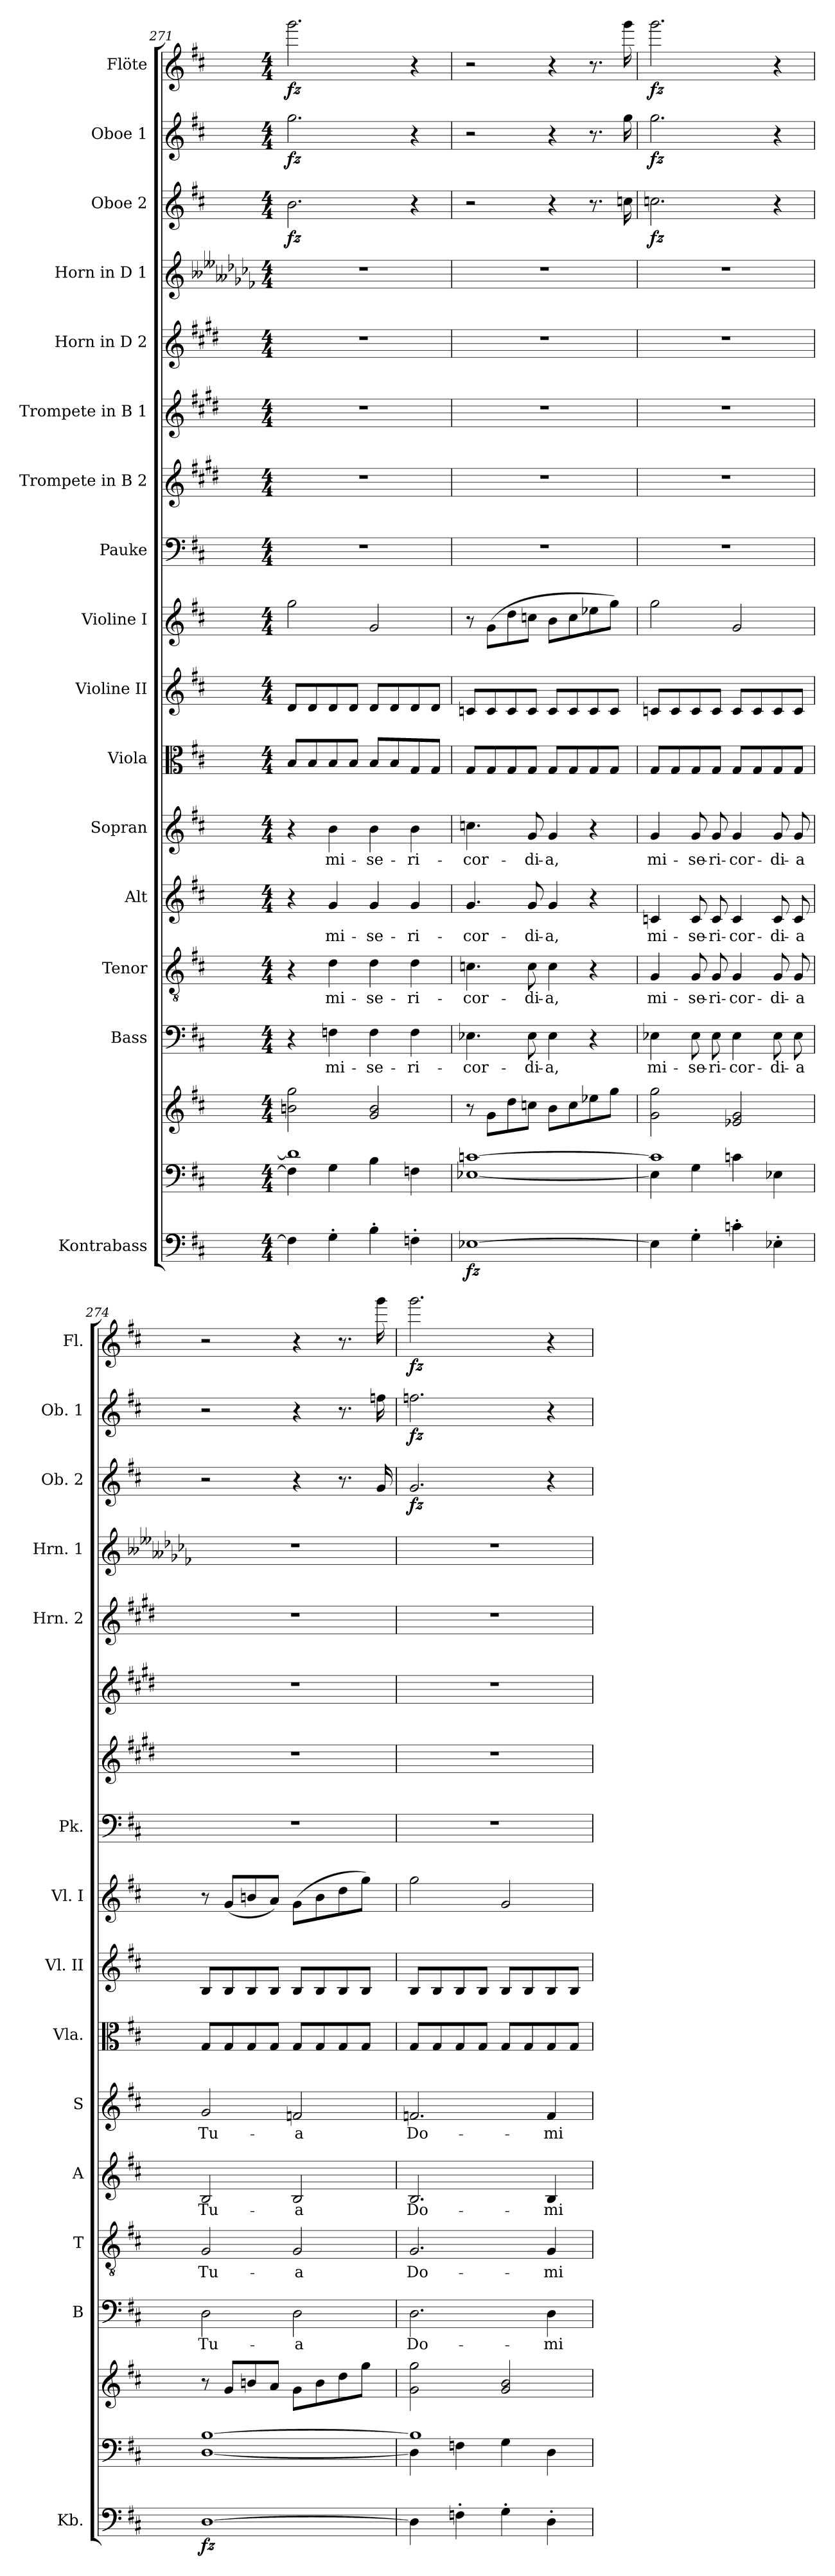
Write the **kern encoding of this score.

**kern	**dynam	**kern	**kern	**kern	**text	**kern	**text	**kern	**text	**kern	**text	**kern	**kern	**kern	**kern	**kern	**kern	**kern	**kern	**kern	**dynam	**kern	**dynam	**kern	**dynam
*part17	*part17	*part16	*part16	*part15	*part15	*part14	*part14	*part13	*part13	*part12	*part12	*part11	*part10	*part9	*part8	*part7	*part6	*part5	*part4	*part3	*part3	*part2	*part2	*part1	*part1
*staff18	*staff18	*staff17	*staff16	*staff15	*staff15	*staff14	*staff14	*staff13	*staff13	*staff12	*staff12	*staff11	*staff10	*staff9	*staff8	*staff7	*staff6	*staff5	*staff4	*staff3	*staff3	*staff2	*staff2	*staff1	*staff1
*I"Kontrabass	*	*	*	*I"Bass	*	*I"Tenor	*	*I"Alt	*	*I"Sopran	*	*I"Viola	*I"Violine II	*I"Violine I	*I"Pauke	*I"Trompete in B 2	*I"Trompete in B 1	*I"Horn in D 2	*I"Horn in D 1	*I"Oboe 2	*	*I"Oboe 1	*	*I"Flöte	*
*I'Kb.	*	*	*	*I'B	*	*I'T	*	*I'A	*	*I'S	*	*I'Vla.	*I'Vl. II	*I'Vl. I	*I'Pk.	*	*	*I'Hrn. 2	*I'Hrn. 1	*I'Ob. 2	*	*I'Ob. 1	*	*I'Fl.	*
*clefF4	*	*clefF4	*clefG2	*clefF4	*	*clefGv2	*	*clefG2	*	*clefG2	*	*clefC3	*clefG2	*clefG2	*clefF4	*clefG2	*clefG2	*clefG2	*clefG2	*clefG2	*	*clefG2	*	*clefG2	*
*ITrd7c12	*	*	*	*	*	*	*	*	*	*	*	*	*	*	*	*ITrd1c2	*ITrd1c2	*ITrd4c7	*ITrd-8c-12	*	*	*	*	*	*
*k[f#c#]	*	*k[f#c#]	*k[f#c#]	*k[f#c#]	*	*k[f#c#]	*	*k[f#c#]	*	*k[f#c#]	*	*k[f#c#]	*k[f#c#]	*k[f#c#]	*k[f#c#]	*k[f#c#]	*k[f#c#]	*k[f#c#g#]	*k[b--e--a--d-g-c-f-]	*k[f#c#]	*	*k[f#c#]	*	*k[f#c#]	*
*D:	*	*D:	*D:	*D:	*	*D:	*	*D:	*	*D:	*	*D:	*D:	*D:	*D:	*D:	*D:	*A:	*E--:	*D:	*	*D:	*	*D:	*
*M4/4	*	*M4/4	*M4/4	*M4/4	*	*M4/4	*	*M4/4	*	*M4/4	*	*M4/4	*M4/4	*M4/4	*M4/4	*M4/4	*M4/4	*M4/4	*M4/4	*M4/4	*	*M4/4	*	*M4/4	*
=271	=271	=271	=271	=271	=271	=271	=271	=271	=271	=271	=271	=271	=271	=271	=271	=271	=271	=271	=271	=271	=271	=271	=271	=271	=271
*	*	*^	*	*	*	*	*	*	*	*	*	*	*	*	*	*	*	*	*	*	*	*	*	*	*
!	!	!	!	!	!	!	!	!	!	!	!	!	!	!	!	!	!	!	!	!	!	!LO:DY:b	!	!LO:DY:b	!	!LO:DY:b
4FF\]	.	1d]	4F\]	2bn\ 2gg\	4r	.	4r	.	4r	.	4r	.	8B/L	8d/L	2gg\	1r	1r	1r	1r	1r	2.b\	fz	2.gg\	fz	2.ggg\	fz
.	.	.	.	.	.	.	.	.	.	.	.	.	8B/	8d/	.	.	.	.	.	.	.	.	.	.	.	.
!	!	!	!	!	!	!LO:LY:b	!	!LO:LY:b	!	!LO:LY:b	!	!LO:LY:b	!	!	!	!	!	!	!	!	!	!	!	!	!	!
4GG'>\	.	.	4G\	.	4Fn\	mi-	4d\	mi-	4g/	mi-	4b\	mi-	8B/	8d/	.	.	.	.	.	.	.	.	.	.	.	.
.	.	.	.	.	.	.	.	.	.	.	.	.	8B/J	8d/J	.	.	.	.	.	.	.	.	.	.	.	.
!	!	!	!	!	!	!LO:LY:b	!	!LO:LY:b	!	!LO:LY:b	!	!LO:LY:b	!	!	!	!	!	!	!	!	!	!	!	!	!	!
4BB'>\	.	.	4B\	2g/ 2b/	4F\	-se-	4d\	-se-	4g/	-se-	4b\	-se-	8B/L	8d/L	2g/	.	.	.	.	.	.	.	.	.	.	.
.	.	.	.	.	.	.	.	.	.	.	.	.	8B/	8d/	.	.	.	.	.	.	.	.	.	.	.	.
!	!	!	!	!	!	!LO:LY:b	!	!LO:LY:b	!	!LO:LY:b	!	!LO:LY:b	!	!	!	!	!	!	!	!	!	!	!	!	!	!
4FFn'>\	.	.	4Fn\	.	4F\	-ri-	4d\	-ri-	4g/	-ri-	4b\	-ri-	8G/	8d/	.	.	.	.	.	.	4r	.	4r	.	4r	.
.	.	.	.	.	.	.	.	.	.	.	.	.	8G/J	8d/J	.	.	.	.	.	.	.	.	.	.	.	.
=272	=272	=272	=272	=272	=272	=272	=272	=272	=272	=272	=272	=272	=272	=272	=272	=272	=272	=272	=272	=272	=272	=272	=272	=272	=272	=272
!	!LO:DY:b	!	!	!	!	!LO:LY:b	!	!LO:LY:b	!	!LO:LY:b	!	!LO:LY:b	!	!	!	!	!	!	!	!	!	!	!	!	!	!
[1EE-X	fz	[>1cn	[<1E-X	8r	4.E-X\	-cor-	4.cn\	-cor-	4.g/	-cor-	4.ccn\	-cor-	8G/L	8cn/L	8r	1r	1r	1r	1r	1r	2r	.	2r	.	2r	.
.	.	.	.	8g\L	.	.	.	.	.	.	.	.	8G/	8c/	(>8g\L	.	.	.	.	.	.	.	.	.	.	.
.	.	.	.	8dd\	.	.	.	.	.	.	.	.	8G/	8c/	8dd\	.	.	.	.	.	.	.	.	.	.	.
!	!	!	!	!	!	!LO:LY:b	!	!LO:LY:b	!	!LO:LY:b	!	!LO:LY:b	!	!	!	!	!	!	!	!	!	!	!	!	!	!
.	.	.	.	8ccn\J	8E-\	-di-	8c\	-di-	8g/	-di-	8g/	-di-	8G/J	8c/J	8ccn\J	.	.	.	.	.	.	.	.	.	.	.
!	!	!	!	!	!	!LO:LY:b	!	!LO:LY:b	!	!LO:LY:b	!	!LO:LY:b	!	!	!	!	!	!	!	!	!	!	!	!	!	!
.	.	.	.	8b\L	4E-\	-a,	4c\	-a,	4g/	-a,	4g/	-a,	8G/L	8c/L	8b\L	.	.	.	.	.	4r	.	4r	.	4r	.
.	.	.	.	8cc\	.	.	.	.	.	.	.	.	8G/	8c/	8cc\	.	.	.	.	.	.	.	.	.	.	.
.	.	.	.	8ee-X\	4r	.	4r	.	4r	.	4r	.	8G/	8c/	8ee-X\	.	.	.	.	.	8.r	.	8.r	.	8.r	.
.	.	.	.	8gg\J	.	.	.	.	.	.	.	.	8G/J	8c/J	8gg\J)	.	.	.	.	.	.	.	.	.	.	.
.	.	.	.	.	.	.	.	.	.	.	.	.	.	.	.	.	.	.	.	.	16ccn\	.	16gg\	.	16ggg\	.
=273	=273	=273	=273	=273	=273	=273	=273	=273	=273	=273	=273	=273	=273	=273	=273	=273	=273	=273	=273	=273	=273	=273	=273	=273	=273	=273
!	!	!	!	!	!	!LO:LY:b	!	!LO:LY:b	!	!LO:LY:b	!	!LO:LY:b	!	!	!	!	!	!	!	!	!	!LO:DY:b	!	!LO:DY:b	!	!LO:DY:b
4EE-\]	.	1c]	4E-\]	2g\ 2gg\	4E-X\	mi-	4G/	mi-	4cn/	mi-	4g/	mi-	8G/L	8cn/L	2gg\	1r	1r	1r	1r	1r	2.ccn\	fz	2.gg\	fz	2.ggg\	fz
.	.	.	.	.	.	.	.	.	.	.	.	.	8G/	8c/	.	.	.	.	.	.	.	.	.	.	.	.
!	!	!	!	!	!	!LO:LY:b	!	!LO:LY:b	!	!LO:LY:b	!	!LO:LY:b	!	!	!	!	!	!	!	!	!	!	!	!	!	!
4GG'>\	.	.	4G\	.	8E-\	-se-	8G/	-se-	8c/	-se-	8g/	-se-	8G/	8c/	.	.	.	.	.	.	.	.	.	.	.	.
!	!	!	!	!	!	!LO:LY:b	!	!LO:LY:b	!	!LO:LY:b	!	!LO:LY:b	!	!	!	!	!	!	!	!	!	!	!	!	!	!
.	.	.	.	.	8E-\	-ri-	8G/	-ri-	8c/	-ri-	8g/	-ri-	8G/J	8c/J	.	.	.	.	.	.	.	.	.	.	.	.
!	!	!	!	!	!	!LO:LY:b	!	!LO:LY:b	!	!LO:LY:b	!	!LO:LY:b	!	!	!	!	!	!	!	!	!	!	!	!	!	!
4Cn'>\	.	.	4cn\	2e-X/ 2g/	4E-\	-cor-	4G/	-cor-	4c/	-cor-	4g/	-cor-	8G/L	8c/L	2g/	.	.	.	.	.	.	.	.	.	.	.
.	.	.	.	.	.	.	.	.	.	.	.	.	8G/	8c/	.	.	.	.	.	.	.	.	.	.	.	.
!	!	!	!	!	!	!LO:LY:b	!	!LO:LY:b	!	!LO:LY:b	!	!LO:LY:b	!	!	!	!	!	!	!	!	!	!	!	!	!	!
4EE-X'>\	.	.	4E-X\	.	8E-\	-di-	8G/	-di-	8c/	-di-	8g/	-di-	8G/	8c/	.	.	.	.	.	.	4r	.	4r	.	4r	.
!	!	!	!	!	!	!LO:LY:b	!	!LO:LY:b	!	!LO:LY:b	!	!LO:LY:b	!	!	!	!	!	!	!	!	!	!	!	!	!	!
.	.	.	.	.	8E-\	-a	8G/	-a	8c/	-a	8g/	-a	8G/J	8c/J	.	.	.	.	.	.	.	.	.	.	.	.
!!LO:PB:g=z
=274	=274	=274	=274	=274	=274	=274	=274	=274	=274	=274	=274	=274	=274	=274	=274	=274	=274	=274	=274	=274	=274	=274	=274	=274	=274	=274
!	!LO:DY:b	!	!	!	!	!LO:LY:b	!	!LO:LY:b	!	!LO:LY:b	!	!LO:LY:b	!	!	!	!	!	!	!	!	!	!	!	!	!	!
[1DD	fz	[>1B	[<1D	8r	2D\	Tu-	2G/	Tu-	2B/	Tu-	2g/	Tu-	8G/L	8B/L	8r	1r	1r	1r	1r	1r	2r	.	2r	.	2r	.
.	.	.	.	8g/L	.	.	.	.	.	.	.	.	8G/	8B/	(<8g/L	.	.	.	.	.	.	.	.	.	.	.
.	.	.	.	8bn/	.	.	.	.	.	.	.	.	8G/	8B/	8bn/	.	.	.	.	.	.	.	.	.	.	.
.	.	.	.	8a/J	.	.	.	.	.	.	.	.	8G/J	8B/J	8a/J)	.	.	.	.	.	.	.	.	.	.	.
!	!	!	!	!	!	!LO:LY:b	!	!LO:LY:b	!	!LO:LY:b	!	!LO:LY:b	!	!	!	!	!	!	!	!	!	!	!	!	!	!
.	.	.	.	8g\L	2D\	-a	2G/	-a	2B/	-a	2fn/	-a	8G/L	8B/L	(>8g\L	.	.	.	.	.	4r	.	4r	.	4r	.
.	.	.	.	8b\	.	.	.	.	.	.	.	.	8G/	8B/	8b\	.	.	.	.	.	.	.	.	.	.	.
.	.	.	.	8dd\	.	.	.	.	.	.	.	.	8G/	8B/	8dd\	.	.	.	.	.	8.r	.	8.r	.	8.r	.
.	.	.	.	8gg\J	.	.	.	.	.	.	.	.	8G/J	8B/J	8gg\J)	.	.	.	.	.	.	.	.	.	.	.
.	.	.	.	.	.	.	.	.	.	.	.	.	.	.	.	.	.	.	.	.	16g/	.	16ffn\	.	16ggg\	.
=275	=275	=275	=275	=275	=275	=275	=275	=275	=275	=275	=275	=275	=275	=275	=275	=275	=275	=275	=275	=275	=275	=275	=275	=275	=275	=275
!	!	!	!	!	!	!LO:LY:b	!	!LO:LY:b	!	!LO:LY:b	!	!LO:LY:b	!	!	!	!	!	!	!	!	!	!LO:DY:b	!	!LO:DY:b	!	!LO:DY:b
4DD\]	.	1B]	4D\]	2g\ 2gg\	2.D\	Do-	2.G/	Do-	2.B/	Do-	2.fn/	Do-	8G/L	8B/L	2gg\	1r	1r	1r	1r	1r	2.g/	fz	2.ffn\	fz	2.ggg\	fz
.	.	.	.	.	.	.	.	.	.	.	.	.	8G/	8B/	.	.	.	.	.	.	.	.	.	.	.	.
4FFn'>\	.	.	4Fn\	.	.	.	.	.	.	.	.	.	8G/	8B/	.	.	.	.	.	.	.	.	.	.	.	.
.	.	.	.	.	.	.	.	.	.	.	.	.	8G/J	8B/J	.	.	.	.	.	.	.	.	.	.	.	.
4GG'>\	.	.	4G\	2g/ 2b/	.	.	.	.	.	.	.	.	8G/L	8B/L	2g/	.	.	.	.	.	.	.	.	.	.	.
.	.	.	.	.	.	.	.	.	.	.	.	.	8G/	8B/	.	.	.	.	.	.	.	.	.	.	.	.
!	!	!	!	!	!	!LO:LY:b	!	!LO:LY:b	!	!LO:LY:b	!	!LO:LY:b	!	!	!	!	!	!	!	!	!	!	!	!	!	!
4DD'>\	.	.	4D\	.	4D\	-mi-	4G/	-mi-	4B/	-mi-	4f/	-mi-	8G/	8B/	.	.	.	.	.	.	4r	.	4r	.	4r	.
.	.	.	.	.	.	.	.	.	.	.	.	.	8G/J	8B/J	.	.	.	.	.	.	.	.	.	.	.	.
*	*	*v	*v	*	*	*	*	*	*	*	*	*	*	*	*	*	*	*	*	*	*	*	*	*	*	*
=	=	=	=	=	=	=	=	=	=	=	=	=	=	=	=	=	=	=	=	=	=	=	=	=	=
*-	*-	*-	*-	*-	*-	*-	*-	*-	*-	*-	*-	*-	*-	*-	*-	*-	*-	*-	*-	*-	*-	*-	*-	*-	*-
